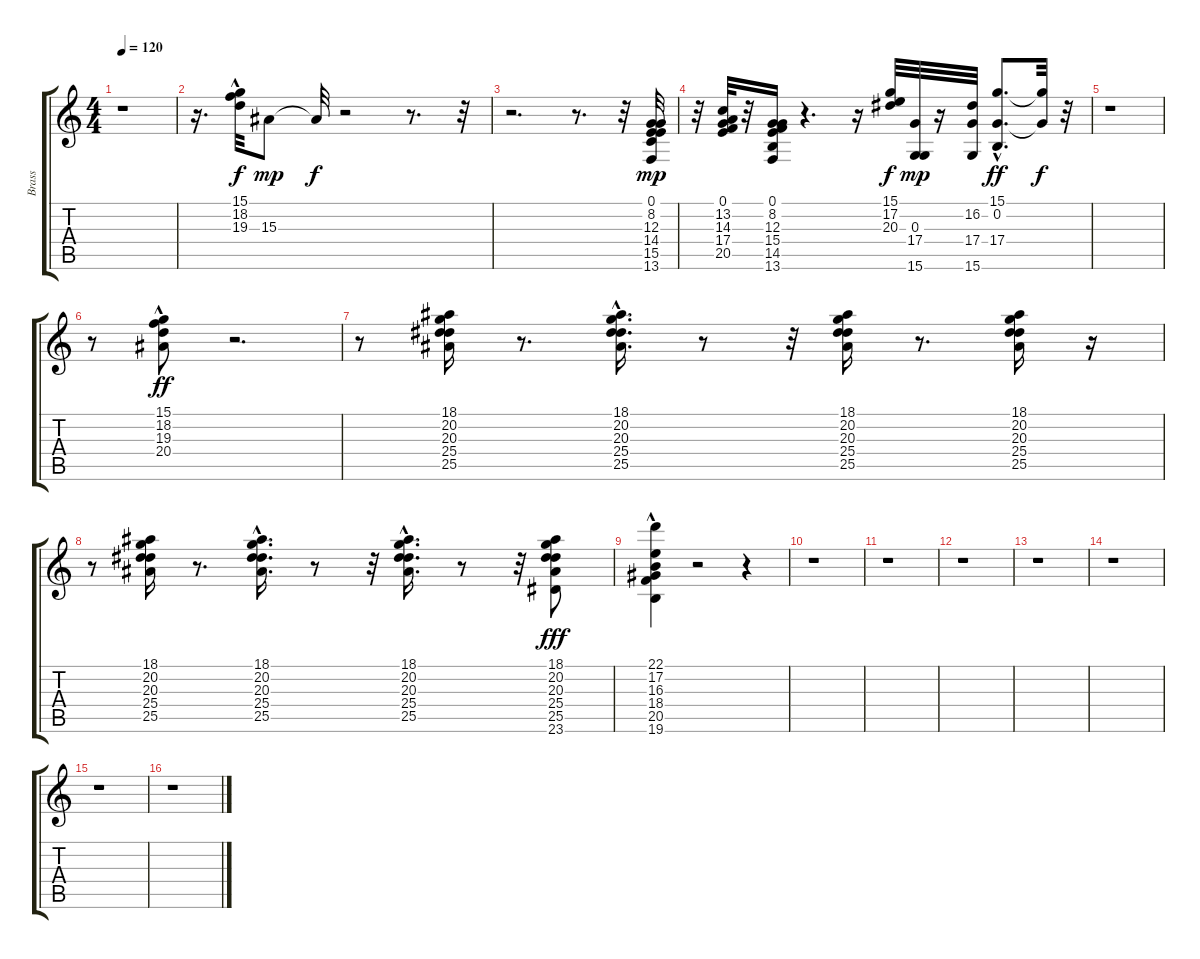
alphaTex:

\track ("Brass" "Brass") {instrument brasssection}
\staff {score tabs}
\tuning (E4 B3 G3 D3 A2 E2) {hide}
\ts (4 4)
\tempo 120
\clef g2
\ks c
r.1{dy mp} |
r.16{d} (15.1{hac} 18.2{hac} 19.3{hac}).32{dy f} 15.3.8{dy mp} 15.3{t}.32{dy f} r.2 r.8{d} r.32 |
r.2{d} r.8{d} r.32 (0.1 8.2 12.3 14.4 15.5 13.6).32{dy mp} |
r.32 (0.1 13.2 14.3 17.4 20.5).32 r.32 (0.1 8.2 12.3 15.4 14.5 13.6).16 r.4{d} r.16 (15.1 17.2 20.3).32{dy f} (0.3 17.4 15.6).32{dy mp} r.16 (16.2 17.4 15.6).32 (15.1{hac} 0.2 17.4{hac}).8{d dy ff} (15.1{t} 17.4{t}).32{dy f} r.32 |
r.1 |
r.8 (15.1 18.2{hac} 19.3{hac} 20.4{hac}).8{dy ff} r.2{d} |
r.8 (18.1 20.2 20.3 25.4 25.5).16 r.8{d} (18.1 20.2 20.3{hac} 25.4{hac} 25.5).16{d} r.8 r.32 (18.1 20.2 20.3 25.4 25.5).16 r.8{d} (18.1 20.2 20.3 25.4 25.5).16 r.16 |
r.8 (18.1 20.2 20.3 25.4 25.5).16 r.8{d} (18.1{hac} 20.2 20.3 25.4 25.5).16{d} r.8 r.32 (18.1{hac} 20.2 20.3 25.4 25.5).16{d} r.8 r.32 (18.1 20.2 20.3 25.4 25.5 23.6).8{dy fff} |
(22.1 17.2 16.3{hac} 18.4{hac} 20.5{hac} 19.6).4 r.2 r.4 |
r.1 |
r.1 |
r.1 |
r.1 |
r.1 |
r.1 |
r.1
